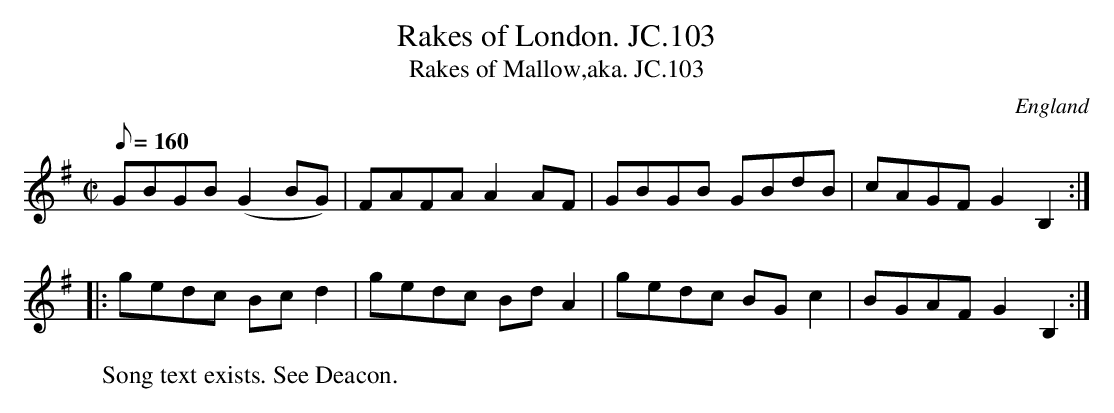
X:1
T:Rakes of London. JC.103
T:Rakes of Mallow,aka. JC.103
M:C|
L:1/8
Q:160
O:England
K:G
GBGB (G2BG)|FAFA A2AF|GBGB GBdB|cAGFG2B,2:|!
|:gedc Bcd2|gedc BdA2|gedc BGc2|BGAFG2B,2:|]
W:Song text exists. See Deacon.
